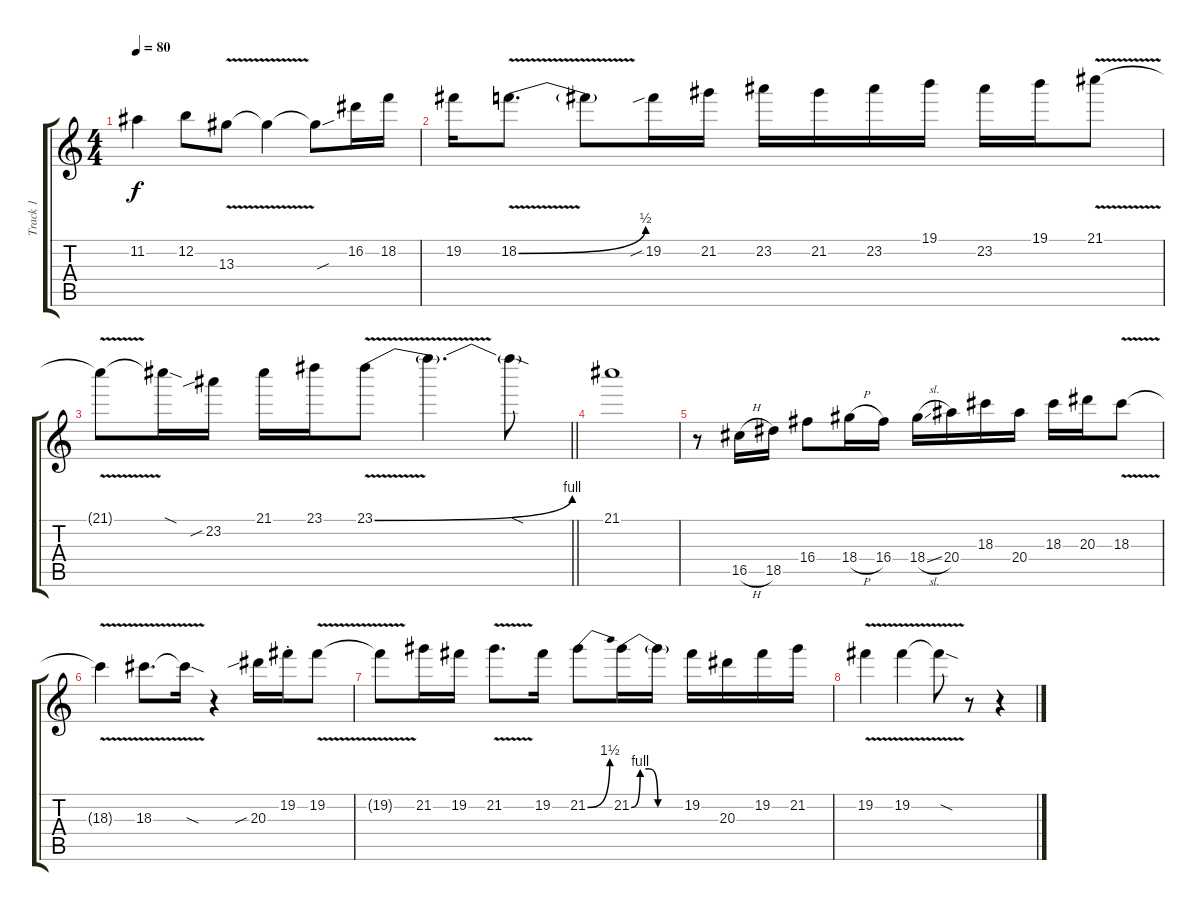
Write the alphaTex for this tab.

\track ("Track 1" "Track 1") {instrument distortionguitar}
\staff {score tabs}
\tuning (E4 B3 G3 D3 A2 E2) {hide}
\ts (4 4)
\tempo 80
\clef g2
\ks c
11.2{t}.4{dy f} 12.2.8 13.3{v}.8 13.3{t}.4 13.3{sou t}.8 16.2.16 18.2.16 |
19.2.16 18.2{be (bend 0 0 60 2) v}.8{d} 18.2{t}.8 19.2{sib}.16 21.2.16 23.2.16 21.2.16 23.2.16 19.1.16 23.2.16 19.1.16 21.1{v}.8 |
\barLineRight lightlight
21.1{t}.8 21.1{sod t}.16 23.2{sib}.16 21.1.16 23.1.16 23.1{be (bend 0 0 60 4) v}.8 23.1{t}.4{d} 23.1{sod t}.8 |
21.1.1 |
r.8 16.5{h}.16 18.5.16 16.4.8 18.4{h}.16 16.4.16 18.4{sl}.16 20.4.16 18.3.16 20.4.16 18.3.16 20.3.16 18.3{v}.8 |
18.3{t}.4 18.3{v}.8{d} 18.3{sod t}.16 r.4 20.3{sib}.16 19.2{st}.16 19.2{v}.8 |
19.2{t}.8 21.2.16 19.2.16 21.2{v}.8{d} 19.2.16 21.2{be (bend 0 0 60 6)}.8 21.2{be (custom 0 0 10 4 20 4 30 0 60 0)}.16 21.2{t}.16 19.2.16 20.3.16 19.2.16 21.2.16 |
19.2{v}.4 19.2{v}.4 19.2{sod t}.8 r.8 r.4
